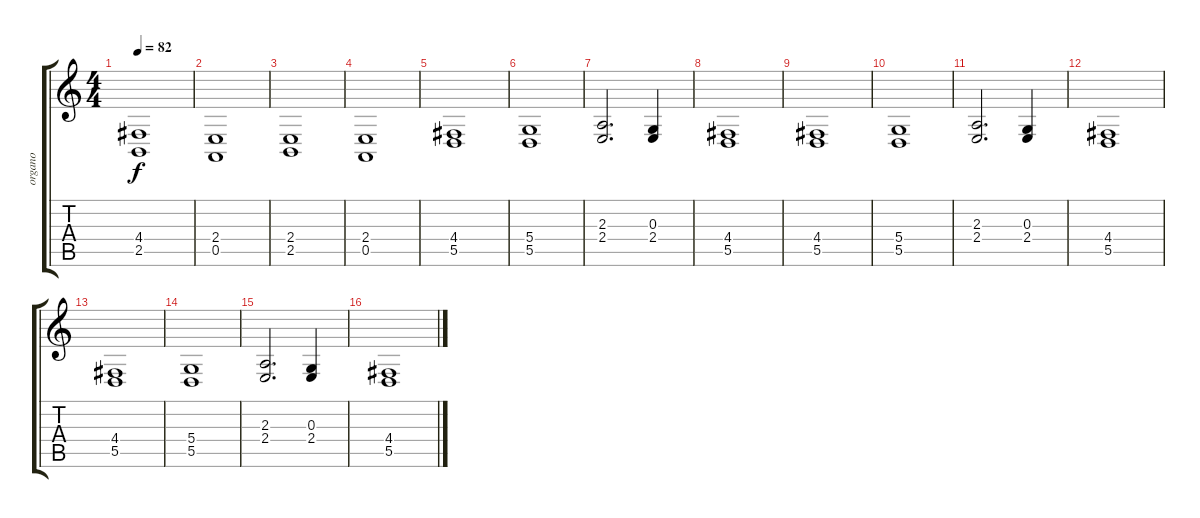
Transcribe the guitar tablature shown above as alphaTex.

\track ("organo" "organo") {instrument churchorgan}
\staff {score tabs}
\tuning (E4 B3 G3 D3 A2 E2) {hide}
\ts (4 4)
\tempo 82
\clef g2
\ks c
(4.4 2.5).1{dy f} |
(2.4 0.5).1 |
(2.4 2.5).1 |
(2.4 0.5).1 |
(4.4 5.5).1 |
(5.4 5.5).1 |
(2.3 2.4).2{d} (0.3 2.4).4 |
(4.4 5.5).1 |
(4.4 5.5).1 |
(5.4 5.5).1 |
(2.3 2.4).2{d} (0.3 2.4).4 |
(4.4 5.5).1 |
(4.4 5.5).1 |
(5.4 5.5).1 |
(2.3 2.4).2{d} (0.3 2.4).4 |
(4.4 5.5).1
